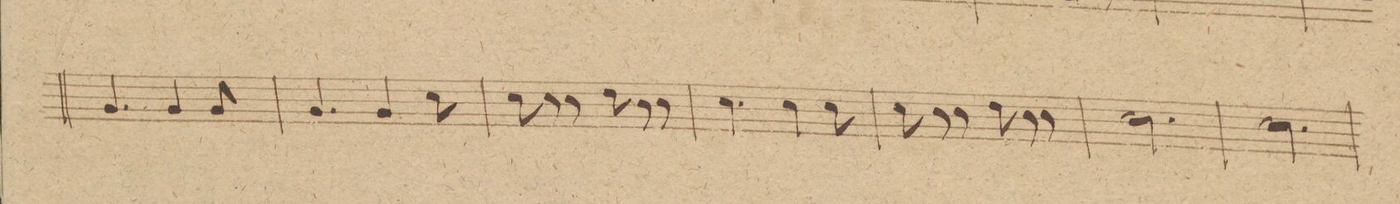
**kern
*I"Trompetto 1mo in A
*clefG2
*k[f#c#g#]
*M6/8
4.e/
4e/
8e/
=120
4.e/
4e/
8a\
=121
8a\
8r
8r
8b\
8r
8r
=122
4.a\
4a\
8a\
=123
8a\
8r
8r
8b\
8r
8r
=124
2.a\
=125
2.a\
=126
*-
